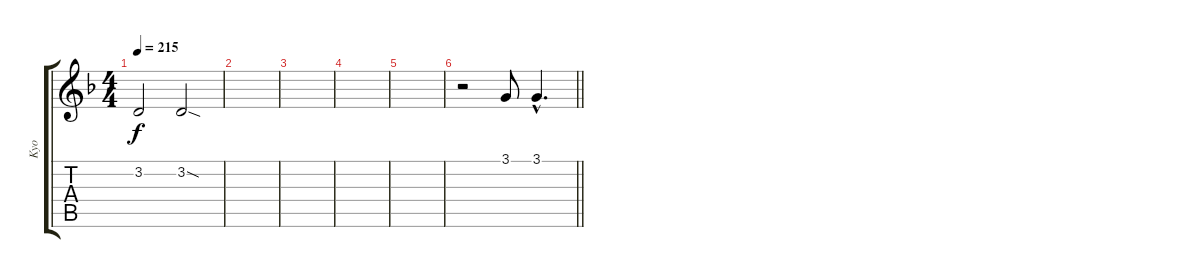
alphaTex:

\track ("Kyo" "Kyo") {instrument sopranosax}
\staff {score tabs}
\tuning (E4 B3 G3 D3 A2 E2) {hide}
\ts (4 4)
\tempo 215
\clef g2
\ks f
3.2{t}.2{dy f} 3.2{sod}.2 |
|
|
|
|
\barLineRight lightlight
r.2 3.1.8 3.1{hac}.4{d}
